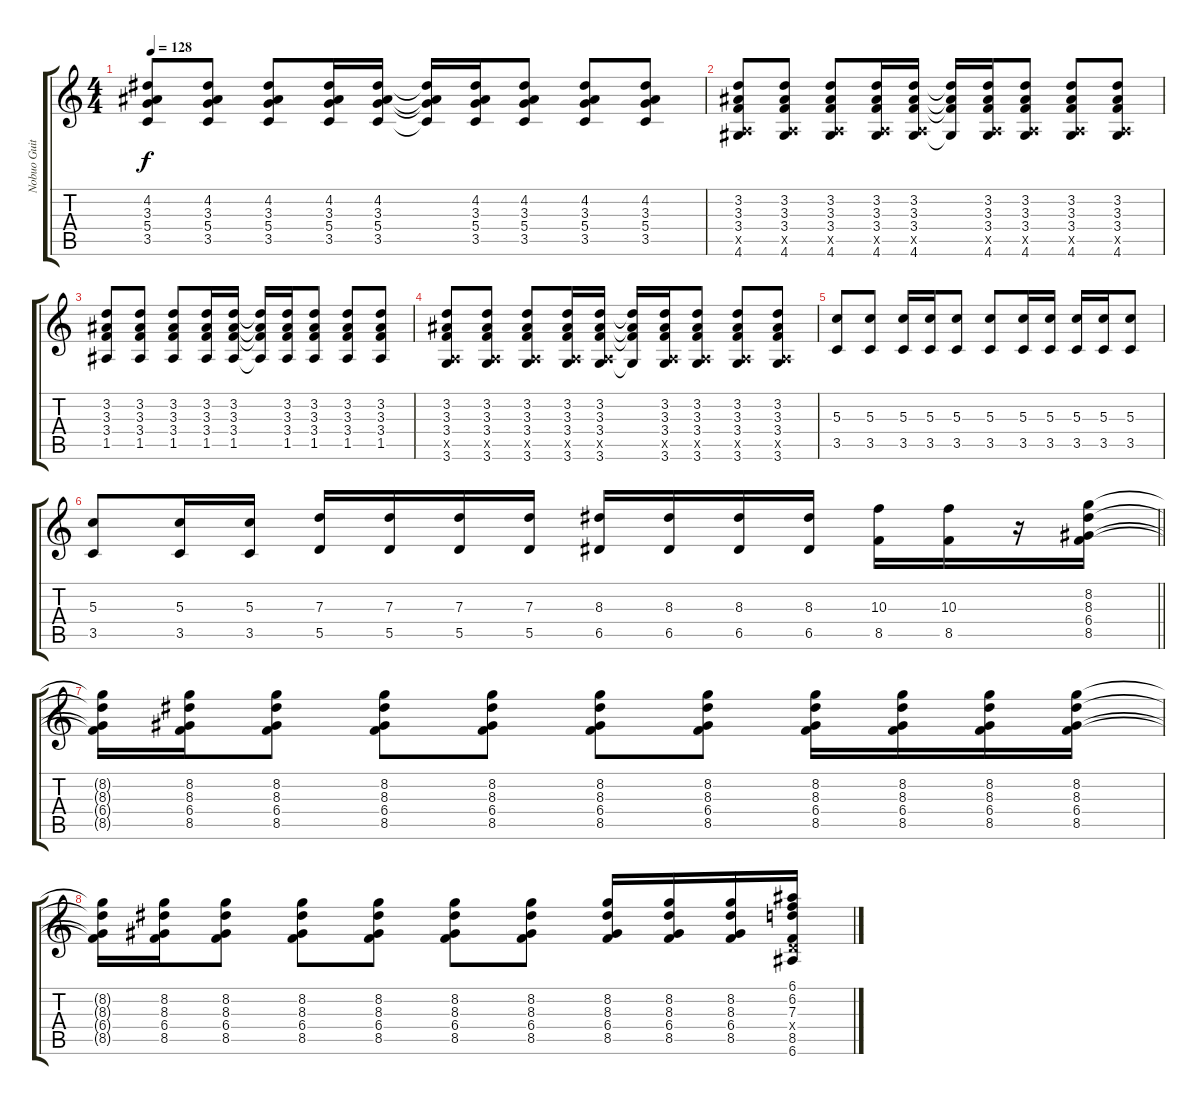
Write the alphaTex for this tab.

\track ("Nobuo Guitar II" "Nobuo Guit") {instrument distortionguitar}
\staff {score tabs}
\tuning (E4 B3 G3 D3 A2 E2) {hide}
\ts (4 4)
\tempo 128
\clef g2
\ks c
(4.2 3.3 5.4 3.5).8{dy f} (4.2 3.3 5.4 3.5).8 (4.2 3.3 5.4 3.5).8 (4.2 3.3 5.4 3.5).16 (4.2 3.3 5.4 3.5).16 (4.2{t} 3.3{t} 5.4{t} 3.5{t}).16 (4.2 3.3 5.4 3.5).16 (4.2 3.3 5.4 3.5).8 (4.2 3.3 5.4 3.5).8 (4.2 3.3 5.4 3.5).8 |
(3.2 3.3 3.4 0.5{x} 4.6).8 (3.2 3.3 3.4 0.5{x} 4.6).8 (3.2 3.3 3.4 0.5{x} 4.6).8 (3.2 3.3 3.4 0.5{x} 4.6).16 (3.2 3.3 3.4 0.5{x} 4.6).16 (3.2{t} 3.3{t} 3.4{t} 4.6{t}).16 (3.2 3.3 3.4 0.5{x} 4.6).16 (3.2 3.3 3.4 0.5{x} 4.6).8 (3.2 3.3 3.4 0.5{x} 4.6).8 (3.2 3.3 3.4 0.5{x} 4.6).8 |
(3.2 3.3 3.4 1.5).8 (3.2 3.3 3.4 1.5).8 (3.2 3.3 3.4 1.5).8 (3.2 3.3 3.4 1.5).16 (3.2 3.3 3.4 1.5).16 (3.2{t} 3.3{t} 3.4{t} 1.5{t}).16 (3.2 3.3 3.4 1.5).16 (3.2 3.3 3.4 1.5).8 (3.2 3.3 3.4 1.5).8 (3.2 3.3 3.4 1.5).8 |
(3.2 3.3 3.4 0.5{x} 3.6).8 (3.2 3.3 3.4 0.5{x} 3.6).8 (3.2 3.3 3.4 0.5{x} 3.6).8 (3.2 3.3 3.4 0.5{x} 3.6).16 (3.2 3.3 3.4 0.5{x} 3.6).16 (3.2{t} 3.3{t} 3.4{t} 3.6{t}).16 (3.2 3.3 3.4 0.5{x} 3.6).16 (3.2 3.3 3.4 0.5{x} 3.6).8 (3.2 3.3 3.4 0.5{x} 3.6).8 (3.2 3.3 3.4 0.5{x} 3.6).8 |
(5.3 3.5).8 (5.3 3.5).8 (5.3 3.5).16 (5.3 3.5).16 (5.3 3.5).8 (5.3 3.5).8 (5.3 3.5).16 (5.3 3.5).16 (5.3 3.5).16 (5.3 3.5).16 (5.3 3.5).8 |
\barLineRight lightlight
(5.3 3.5).8 (5.3 3.5).16 (5.3 3.5).16 (7.3 5.5).16 (7.3 5.5).16 (7.3 5.5).16 (7.3 5.5).16 (8.3 6.5).16 (8.3 6.5).16 (8.3 6.5).16 (8.3 6.5).16 (10.3 8.5).16 (10.3 8.5).16 r.16 (8.2 8.3 6.4 8.5).16 |
(8.2{t} 8.3{t} 6.4{t} 8.5{t}).16 (8.2 8.3 6.4 8.5).16 (8.2 8.3 6.4 8.5).8 (8.2 8.3 6.4 8.5).8 (8.2 8.3 6.4 8.5).8 (8.2 8.3 6.4 8.5).8 (8.2 8.3 6.4 8.5).8 (8.2 8.3 6.4 8.5).16 (8.2 8.3 6.4 8.5).16 (8.2 8.3 6.4 8.5).16 (8.2 8.3 6.4 8.5).16 |
(8.2{t} 8.3{t} 6.4{t} 8.5{t}).16 (8.2 8.3 6.4 8.5).16 (8.2 8.3 6.4 8.5).8 (8.2 8.3 6.4 8.5).8 (8.2 8.3 6.4 8.5).8 (8.2 8.3 6.4 8.5).8 (8.2 8.3 6.4 8.5).8 (8.2 8.3 6.4 8.5).16 (8.2 8.3 6.4 8.5).16 (8.2 8.3 6.4 8.5).16 (6.1 6.2 7.3 0.4{x} 8.5 6.6).16
